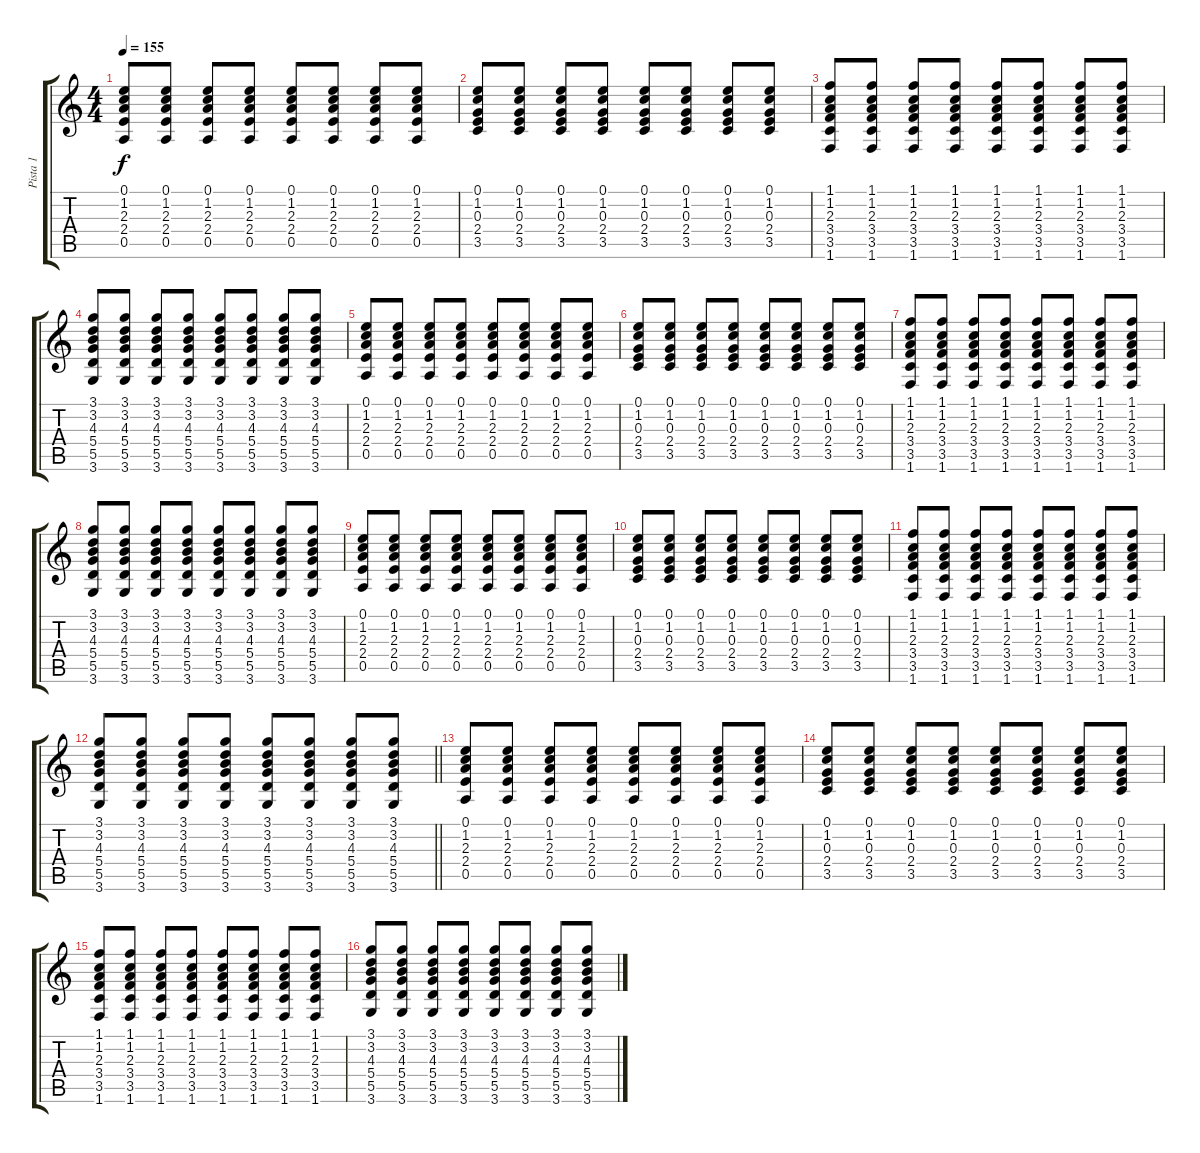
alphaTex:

\track ("Pista 1" "Pista 1") {instrument overdrivenguitar}
\staff {score tabs}
\tuning (E4 B3 G3 D3 A2 E2) {hide}
\ts (4 4)
\tempo 155
\clef g2
\ks c
(0.1 1.2 2.3 2.4 0.5).8{dy f} (0.1 1.2 2.3 2.4 0.5).8 (0.1 1.2 2.3 2.4 0.5).8 (0.1 1.2 2.3 2.4 0.5).8 (0.1 1.2 2.3 2.4 0.5).8 (0.1 1.2 2.3 2.4 0.5).8 (0.1 1.2 2.3 2.4 0.5).8 (0.1 1.2 2.3 2.4 0.5).8 |
(0.1 1.2 0.3 2.4 3.5).8 (0.1 1.2 0.3 2.4 3.5).8 (0.1 1.2 0.3 2.4 3.5).8 (0.1 1.2 0.3 2.4 3.5).8 (0.1 1.2 0.3 2.4 3.5).8 (0.1 1.2 0.3 2.4 3.5).8 (0.1 1.2 0.3 2.4 3.5).8 (0.1 1.2 0.3 2.4 3.5).8 |
(1.1 1.2 2.3 3.4 3.5 1.6).8 (1.1 1.2 2.3 3.4 3.5 1.6).8 (1.1 1.2 2.3 3.4 3.5 1.6).8 (1.1 1.2 2.3 3.4 3.5 1.6).8 (1.1 1.2 2.3 3.4 3.5 1.6).8 (1.1 1.2 2.3 3.4 3.5 1.6).8 (1.1 1.2 2.3 3.4 3.5 1.6).8 (1.1 1.2 2.3 3.4 3.5 1.6).8 |
(3.1 3.2 4.3 5.4 5.5 3.6).8 (3.1 3.2 4.3 5.4 5.5 3.6).8 (3.1 3.2 4.3 5.4 5.5 3.6).8 (3.1 3.2 4.3 5.4 5.5 3.6).8 (3.1 3.2 4.3 5.4 5.5 3.6).8 (3.1 3.2 4.3 5.4 5.5 3.6).8 (3.1 3.2 4.3 5.4 5.5 3.6).8 (3.1 3.2 4.3 5.4 5.5 3.6).8 |
(0.1 1.2 2.3 2.4 0.5).8 (0.1 1.2 2.3 2.4 0.5).8 (0.1 1.2 2.3 2.4 0.5).8 (0.1 1.2 2.3 2.4 0.5).8 (0.1 1.2 2.3 2.4 0.5).8 (0.1 1.2 2.3 2.4 0.5).8 (0.1 1.2 2.3 2.4 0.5).8 (0.1 1.2 2.3 2.4 0.5).8 |
(0.1 1.2 0.3 2.4 3.5).8 (0.1 1.2 0.3 2.4 3.5).8 (0.1 1.2 0.3 2.4 3.5).8 (0.1 1.2 0.3 2.4 3.5).8 (0.1 1.2 0.3 2.4 3.5).8 (0.1 1.2 0.3 2.4 3.5).8 (0.1 1.2 0.3 2.4 3.5).8 (0.1 1.2 0.3 2.4 3.5).8 |
(1.1 1.2 2.3 3.4 3.5 1.6).8 (1.1 1.2 2.3 3.4 3.5 1.6).8 (1.1 1.2 2.3 3.4 3.5 1.6).8 (1.1 1.2 2.3 3.4 3.5 1.6).8 (1.1 1.2 2.3 3.4 3.5 1.6).8 (1.1 1.2 2.3 3.4 3.5 1.6).8 (1.1 1.2 2.3 3.4 3.5 1.6).8 (1.1 1.2 2.3 3.4 3.5 1.6).8 |
(3.1 3.2 4.3 5.4 5.5 3.6).8 (3.1 3.2 4.3 5.4 5.5 3.6).8 (3.1 3.2 4.3 5.4 5.5 3.6).8 (3.1 3.2 4.3 5.4 5.5 3.6).8 (3.1 3.2 4.3 5.4 5.5 3.6).8 (3.1 3.2 4.3 5.4 5.5 3.6).8 (3.1 3.2 4.3 5.4 5.5 3.6).8 (3.1 3.2 4.3 5.4 5.5 3.6).8 |
(0.1 1.2 2.3 2.4 0.5).8 (0.1 1.2 2.3 2.4 0.5).8 (0.1 1.2 2.3 2.4 0.5).8 (0.1 1.2 2.3 2.4 0.5).8 (0.1 1.2 2.3 2.4 0.5).8 (0.1 1.2 2.3 2.4 0.5).8 (0.1 1.2 2.3 2.4 0.5).8 (0.1 1.2 2.3 2.4 0.5).8 |
(0.1 1.2 0.3 2.4 3.5).8 (0.1 1.2 0.3 2.4 3.5).8 (0.1 1.2 0.3 2.4 3.5).8 (0.1 1.2 0.3 2.4 3.5).8 (0.1 1.2 0.3 2.4 3.5).8 (0.1 1.2 0.3 2.4 3.5).8 (0.1 1.2 0.3 2.4 3.5).8 (0.1 1.2 0.3 2.4 3.5).8 |
(1.1 1.2 2.3 3.4 3.5 1.6).8 (1.1 1.2 2.3 3.4 3.5 1.6).8 (1.1 1.2 2.3 3.4 3.5 1.6).8 (1.1 1.2 2.3 3.4 3.5 1.6).8 (1.1 1.2 2.3 3.4 3.5 1.6).8 (1.1 1.2 2.3 3.4 3.5 1.6).8 (1.1 1.2 2.3 3.4 3.5 1.6).8 (1.1 1.2 2.3 3.4 3.5 1.6).8 |
\barLineRight lightlight
(3.1 3.2 4.3 5.4 5.5 3.6).8 (3.1 3.2 4.3 5.4 5.5 3.6).8 (3.1 3.2 4.3 5.4 5.5 3.6).8 (3.1 3.2 4.3 5.4 5.5 3.6).8 (3.1 3.2 4.3 5.4 5.5 3.6).8 (3.1 3.2 4.3 5.4 5.5 3.6).8 (3.1 3.2 4.3 5.4 5.5 3.6).8 (3.1 3.2 4.3 5.4 5.5 3.6).8 |
(0.1 1.2 2.3 2.4 0.5).8 (0.1 1.2 2.3 2.4 0.5).8 (0.1 1.2 2.3 2.4 0.5).8 (0.1 1.2 2.3 2.4 0.5).8 (0.1 1.2 2.3 2.4 0.5).8 (0.1 1.2 2.3 2.4 0.5).8 (0.1 1.2 2.3 2.4 0.5).8 (0.1 1.2 2.3 2.4 0.5).8 |
(0.1 1.2 0.3 2.4 3.5).8 (0.1 1.2 0.3 2.4 3.5).8 (0.1 1.2 0.3 2.4 3.5).8 (0.1 1.2 0.3 2.4 3.5).8 (0.1 1.2 0.3 2.4 3.5).8 (0.1 1.2 0.3 2.4 3.5).8 (0.1 1.2 0.3 2.4 3.5).8 (0.1 1.2 0.3 2.4 3.5).8 |
(1.1 1.2 2.3 3.4 3.5 1.6).8 (1.1 1.2 2.3 3.4 3.5 1.6).8 (1.1 1.2 2.3 3.4 3.5 1.6).8 (1.1 1.2 2.3 3.4 3.5 1.6).8 (1.1 1.2 2.3 3.4 3.5 1.6).8 (1.1 1.2 2.3 3.4 3.5 1.6).8 (1.1 1.2 2.3 3.4 3.5 1.6).8 (1.1 1.2 2.3 3.4 3.5 1.6).8 |
(3.1 3.2 4.3 5.4 5.5 3.6).8 (3.1 3.2 4.3 5.4 5.5 3.6).8 (3.1 3.2 4.3 5.4 5.5 3.6).8 (3.1 3.2 4.3 5.4 5.5 3.6).8 (3.1 3.2 4.3 5.4 5.5 3.6).8 (3.1 3.2 4.3 5.4 5.5 3.6).8 (3.1 3.2 4.3 5.4 5.5 3.6).8 (3.1 3.2 4.3 5.4 5.5 3.6).8
